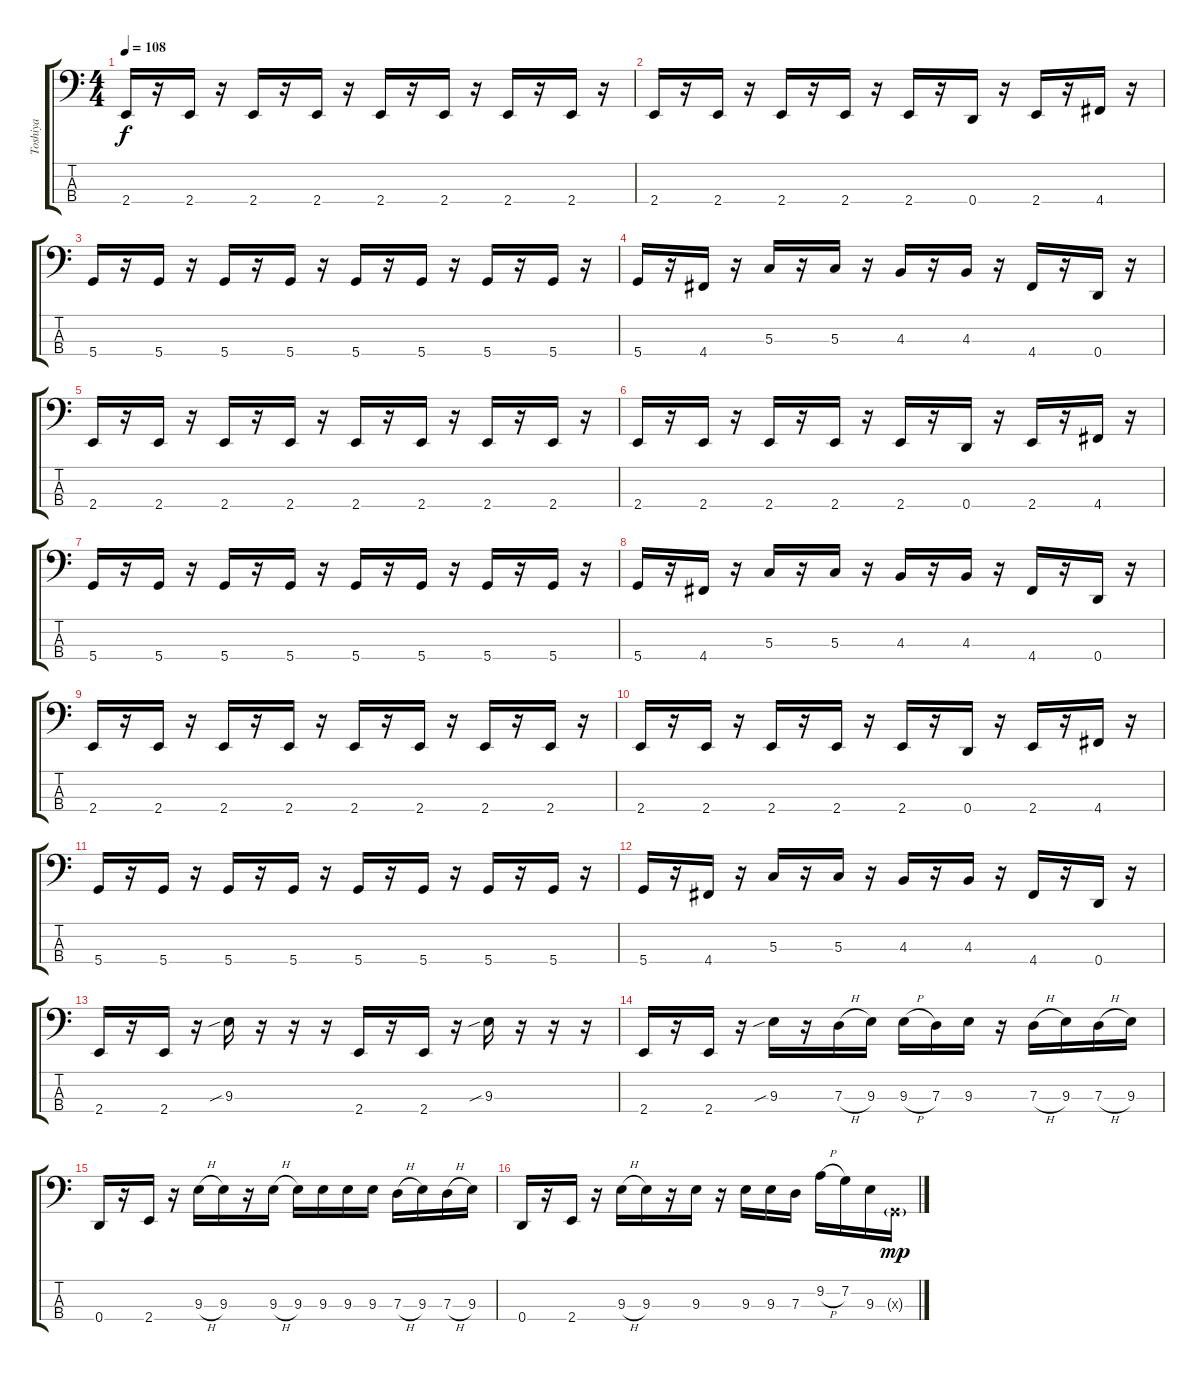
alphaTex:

\track ("Toshiya" "Toshiya") {instrument electricbasspick}
\staff {score tabs}
\tuning (F2 C2 G1 D1) {hide}
\ts (4 4)
\tempo 108
\clef f4
\ks c
2.4.16{dy f} r.16 2.4.16 r.16 2.4.16 r.16 2.4.16 r.16 2.4.16 r.16 2.4.16 r.16 2.4.16 r.16 2.4.16 r.16 |
2.4.16 r.16 2.4.16 r.16 2.4.16 r.16 2.4.16 r.16 2.4.16 r.16 0.4.16 r.16 2.4.16 r.16 4.4.16 r.16 |
5.4.16 r.16 5.4.16 r.16 5.4.16 r.16 5.4.16 r.16 5.4.16 r.16 5.4.16 r.16 5.4.16 r.16 5.4.16 r.16 |
5.4.16 r.16 4.4.16 r.16 5.3.16 r.16 5.3.16 r.16 4.3.16 r.16 4.3.16 r.16 4.4.16 r.16 0.4.16 r.16 |
2.4.16 r.16 2.4.16 r.16 2.4.16 r.16 2.4.16 r.16 2.4.16 r.16 2.4.16 r.16 2.4.16 r.16 2.4.16 r.16 |
2.4.16 r.16 2.4.16 r.16 2.4.16 r.16 2.4.16 r.16 2.4.16 r.16 0.4.16 r.16 2.4.16 r.16 4.4.16 r.16 |
5.4.16 r.16 5.4.16 r.16 5.4.16 r.16 5.4.16 r.16 5.4.16 r.16 5.4.16 r.16 5.4.16 r.16 5.4.16 r.16 |
5.4.16 r.16 4.4.16 r.16 5.3.16 r.16 5.3.16 r.16 4.3.16 r.16 4.3.16 r.16 4.4.16 r.16 0.4.16 r.16 |
2.4.16 r.16 2.4.16 r.16 2.4.16 r.16 2.4.16 r.16 2.4.16 r.16 2.4.16 r.16 2.4.16 r.16 2.4.16 r.16 |
2.4.16 r.16 2.4.16 r.16 2.4.16 r.16 2.4.16 r.16 2.4.16 r.16 0.4.16 r.16 2.4.16 r.16 4.4.16 r.16 |
5.4.16 r.16 5.4.16 r.16 5.4.16 r.16 5.4.16 r.16 5.4.16 r.16 5.4.16 r.16 5.4.16 r.16 5.4.16 r.16 |
5.4.16 r.16 4.4.16 r.16 5.3.16 r.16 5.3.16 r.16 4.3.16 r.16 4.3.16 r.16 4.4.16 r.16 0.4.16 r.16 |
2.4.16 r.16 2.4.16 r.16 9.3{sib}.16 r.16 r.16 r.16 2.4.16 r.16 2.4.16 r.16 9.3{sib}.16 r.16 r.16 r.16 |
2.4.16 r.16 2.4.16 r.16 9.3{sib}.16 r.16 7.3{h}.16 9.3.16 9.3{h}.16 7.3.16 9.3.16 r.16 7.3{h}.16 9.3.16 7.3{h}.16 9.3.16 |
0.4.16 r.16 2.4.16 r.16 9.3{h}.16 9.3.16 r.16 9.3{h}.16 9.3.16 9.3.16 9.3.16 9.3.16 7.3{h}.16 9.3.16 7.3{h}.16 9.3.16 |
0.4.16 r.16 2.4.16 r.16 9.3{h}.16 9.3.16 r.16 9.3.16 r.16 9.3.16 9.3.16 7.3.16 9.2{h}.16 7.2.16 9.3.16 0.3{g x}.16{dy mp}
